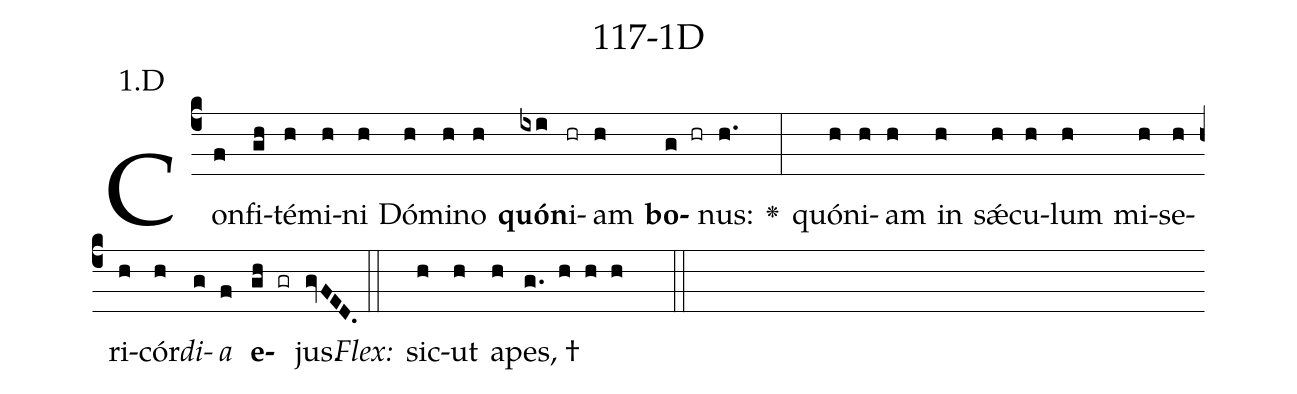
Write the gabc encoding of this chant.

name: 117-1D;
annotation: 1.D;
%%
(c4)Con(f)fi(gh)té(h)mi(h)ni(h) Dó(h)mi(h)no(h) <b>quón</b>(ixi)i(hr)am(h) <b>bo</b>(g hr)nus:(h.) <v>\greheightstar</v>(:) quón(h)i(h)am(h) in(h) sǽ(h)cu(h)lum(h) mi(h)se(h)ri(h)cór(h)<i>di</i>(g)<i>a</i>(f) <b>e</b>(gh gr)jus.(gvFED.) (::)
<i>Flex:</i>()  sic(h)ut(h) a(h)pes, †(g. h h h  ::)

%E(h) u(h) o(g) u(f) a(gh) e.(gvFED.) (::)
